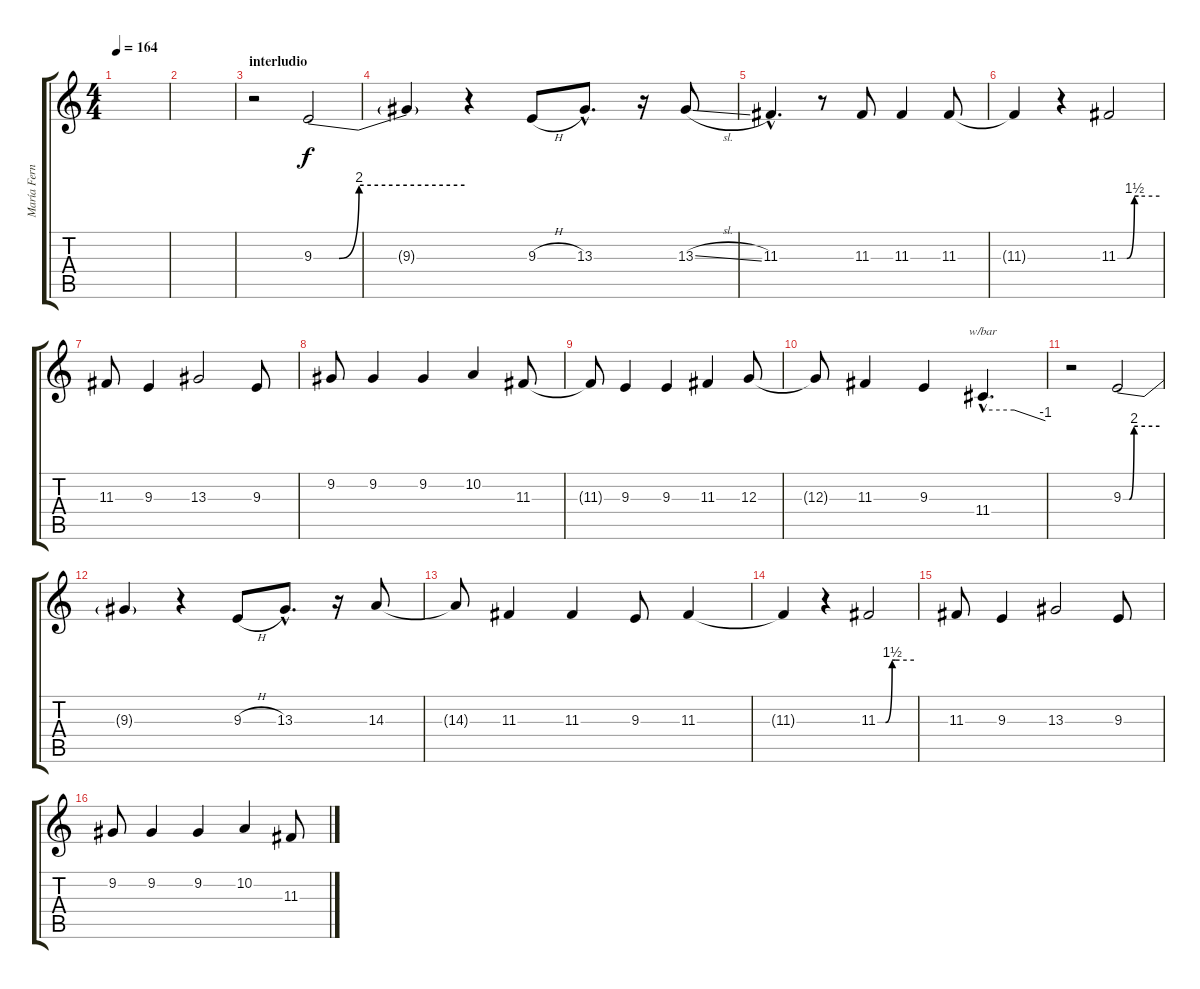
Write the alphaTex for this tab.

\track ("María Fernanda (voz)" "María Fern") {instrument lead3calliope}
\staff {score tabs}
\tuning (E4 B3 G3 D3 A2 E2) {hide}
\ts (4 4)
\tempo 164
\clef g2
\ks c
|
|
\section ("" "interludio")
r.2{volume 12 balance 0 instrument choiraahs} 9.3{be (custom 0 0 10 0 18 8 60 8)}.2 |
9.3{t}.4 r.4 9.3{h}.8 13.3{hac}.8{d} r.16 13.3{sl}.8 |
11.3{hac}.4{d} r.8 11.3.8 11.3.4 11.3.8 |
11.3{t}.4 r.4 11.3{be (custom 0 0 13 0 24 6 30 6 60 6)}.2 |
11.3.8 9.3.4 13.3.2 9.3.8{volume 14 balance 8 instrument lead3calliope} |
9.2.8 9.2.4 9.2.4 10.2.4 11.3.8 |
11.3{t}.8 9.3.4 9.3.4 11.3.4 12.3.8 |
12.3{t}.8 11.3.4 9.3.4 11.4{hac}.4{d tbe (custom default 0 0 30 0 60 -4)} |
r.2{volume 12 balance 0 instrument choiraahs} 9.3{be (custom 0 0 10 0 18 8 60 8)}.2 |
9.3{t}.4 r.4 9.3{h}.8 13.3{hac}.8{d} r.16 14.3.8 |
14.3{t}.8 11.3.4 11.3.4 9.3.8 11.3.4 |
11.3{t}.4 r.4 11.3{be (custom 0 0 13 0 24 6 30 6 60 6)}.2 |
11.3.8 9.3.4 13.3.2 9.3.8{volume 14 balance 8 instrument lead3calliope} |
9.2.8 9.2.4 9.2.4 10.2.4 11.3.8
